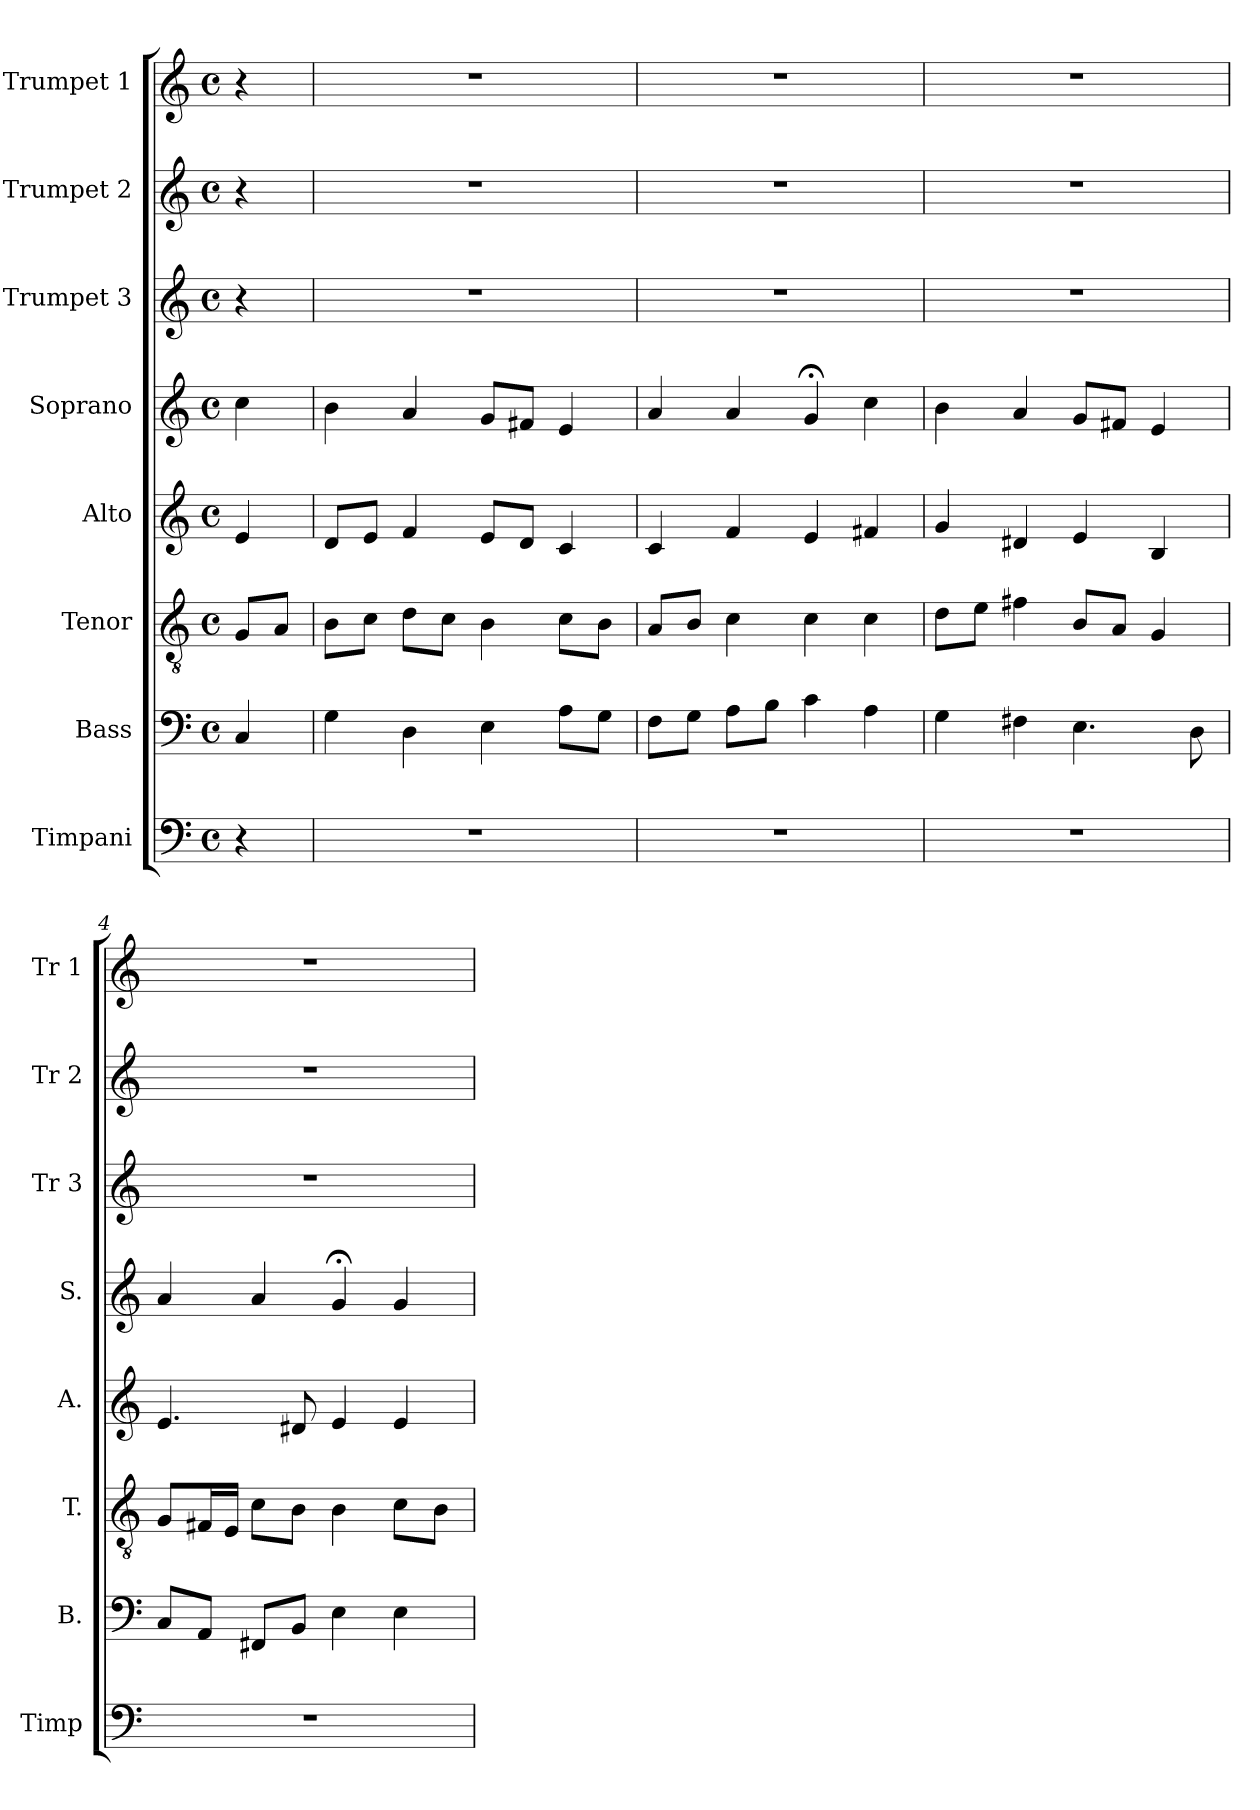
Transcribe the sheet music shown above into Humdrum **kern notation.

**kern	**kern	**kern	**kern	**kern	**kern	**kern	**kern
*part8	*part7	*part6	*part5	*part4	*part3	*part2	*part1
*staff8	*staff7	*staff6	*staff5	*staff4	*staff3	*staff2	*staff1
*I"Timpani	*I"Bass	*I"Tenor	*I"Alto	*I"Soprano	*I"Trumpet 3	*I"Trumpet 2	*I"Trumpet 1
*I'Timp	*I'B.	*I'T.	*I'A.	*I'S.	*I'Tr 3	*I'Tr 2	*I'Tr 1
*clefF4	*clefF4	*clefGv2	*clefG2	*clefG2	*clefG2	*clefG2	*clefG2
*k[]	*k[]	*k[]	*k[]	*k[]	*k[]	*k[]	*k[]
*C:	*C:	*C:	*C:	*C:	*C:	*C:	*C:
*M4/4	*M4/4	*M4/4	*M4/4	*M4/4	*M4/4	*M4/4	*M4/4
*met(c)	*met(c)	*met(c)	*met(c)	*met(c)	*met(c)	*met(c)	*met(c)
=	=	=	=	=	=	=	=
4r	4C/	8G/L	4e/	4cc\	4r	4r	4r
.	.	8A/J	.	.	.	.	.
=1	=1	=1	=1	=1	=1	=1	=1
1r	4G\	8B\L	8d/L	4b\	1r	1r	1r
.	.	8c\J	8e/J	.	.	.	.
.	4D\	8d\L	4f/	4a/	.	.	.
.	.	8c\J	.	.	.	.	.
.	4E\	4B\	8e/L	8g/L	.	.	.
.	.	.	8d/J	8f#X/J	.	.	.
.	8A\L	8c\L	4c/	4e/	.	.	.
.	8G\J	8B\J	.	.	.	.	.
=2	=2	=2	=2	=2	=2	=2	=2
1r	8F\L	8A/L	4c/	4a/	1r	1r	1r
.	8G\J	8B/J	.	.	.	.	.
.	8A\L	4c\	4f/	4a/	.	.	.
.	8B\J	.	.	.	.	.	.
.	4c\	4c\	4e/	4g;</	.	.	.
.	4A\	4c\	4f#X/	4cc\	.	.	.
=3	=3	=3	=3	=3	=3	=3	=3
1r	4G\	8d\L	4g/	4b\	1r	1r	1r
.	.	8e\J	.	.	.	.	.
.	4F#X\	4f#X\	4d#X/	4a/	.	.	.
.	4.E\	8B/L	4e/	8g/L	.	.	.
.	.	8A/J	.	8f#X/J	.	.	.
.	.	4G/	4B/	4e/	.	.	.
.	8D\	.	.	.	.	.	.
=4	=4	=4	=4	=4	=4	=4	=4
1r	8C/L	8G/L	4.e/	4a/	1r	1r	1r
.	8AA/J	16F#X/L	.	.	.	.	.
.	.	16E/JJ	.	.	.	.	.
.	8FF#X/L	8c\L	.	4a/	.	.	.
.	8BB/J	8B\J	8d#X/	.	.	.	.
.	4E\	4B\	4e/	4g;</	.	.	.
.	4E\	8c\L	4e/	4g/	.	.	.
.	.	8B\J	.	.	.	.	.
=	=	=	=	=	=	=	=
*-	*-	*-	*-	*-	*-	*-	*-
